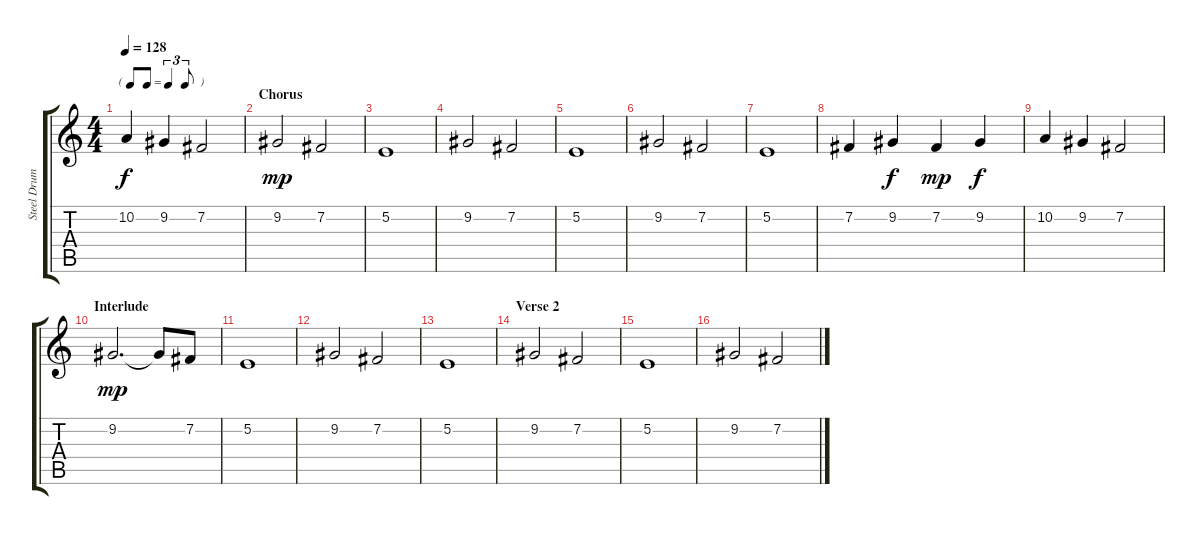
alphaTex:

\track ("Steel Drums" "Steel Drum") {instrument steeldrums}
\staff {score tabs}
\tuning (E4 B3 G3 D3 A2 E2) {hide}
\ts (4 4)
\tf triplet8th
\tempo 128
\clef g2
\ks c
10.2.4{dy f} 9.2.4 7.2.2 |
\section ("" "Chorus")
9.2.2{dy mp} 7.2.2 |
5.2.1 |
9.2.2 7.2.2 |
5.2.1 |
9.2.2 7.2.2 |
5.2.1 |
7.2.4 9.2.4{dy f} 7.2.4{dy mp} 9.2.4{dy f} |
10.2.4 9.2.4 7.2.2 |
\section ("" "Interlude")
9.2.2{d dy mp} 9.2{t}.8 7.2.8 |
5.2.1 |
9.2.2 7.2.2 |
5.2.1 |
\section ("" "Verse 2")
9.2.2 7.2.2 |
5.2.1 |
9.2.2 7.2.2
